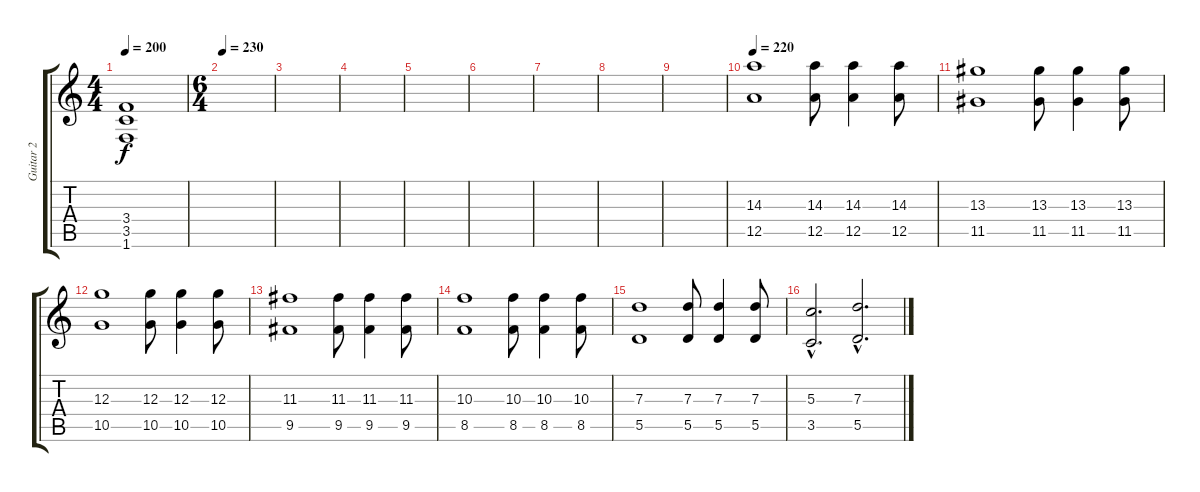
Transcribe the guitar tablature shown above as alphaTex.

\track ("Guitar 2" "Guitar 2") {instrument distortionguitar}
\staff {score tabs}
\tuning (E4 B3 G3 D3 A2 E2) {hide}
\ts (4 4)
\tempo 200
\clef g2
\ks c
(3.4{t} 3.5{t} 1.6{t}).1{dy f} |
\ts (6 4)
\tempo 230
|
|
|
|
|
|
|
|
\tempo 220
(14.3 12.5).1 (14.3 12.5).8 (14.3 12.5).4 (14.3 12.5).8 |
(13.3 11.5).1 (13.3 11.5).8 (13.3 11.5).4 (13.3 11.5).8 |
(12.3 10.5).1 (12.3 10.5).8 (12.3 10.5).4 (12.3 10.5).8 |
(11.3 9.5).1 (11.3 9.5).8 (11.3 9.5).4 (11.3 9.5).8 |
(10.3 8.5).1 (10.3 8.5).8 (10.3 8.5).4 (10.3 8.5).8 |
(7.3 5.5).1 (7.3 5.5).8 (7.3 5.5).4 (7.3 5.5).8 |
(5.3{hac} 3.5{hac}).2{d} (7.3{hac} 5.5{hac}).2{d}
